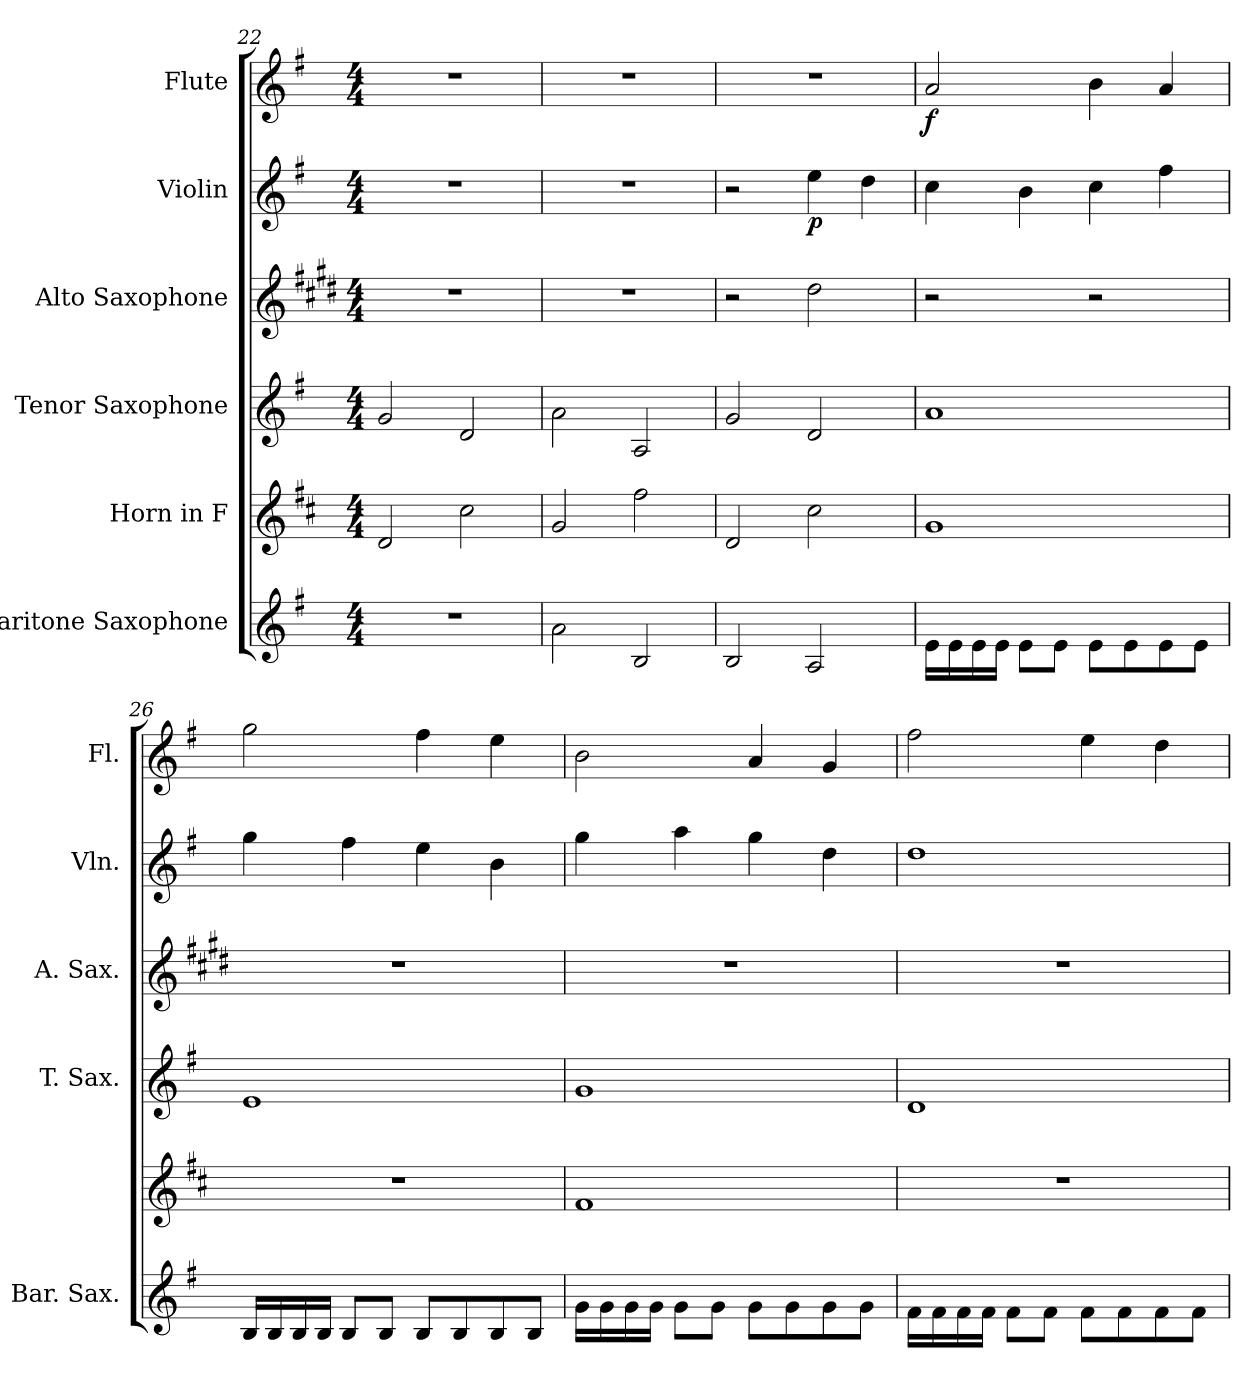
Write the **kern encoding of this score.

**kern	**kern	**kern	**kern	**kern	**dynam	**kern	**dynam
*part6	*part5	*part4	*part3	*part2	*part2	*part1	*part1
*staff6	*staff5	*staff4	*staff3	*staff2	*staff2	*staff1	*staff1
*I"Baritone Saxophone	*I"Horn in F	*I"Tenor Saxophone	*I"Alto Saxophone	*I"Violin	*	*I"Flute	*
*I'Bar. Sax.	*	*I'T. Sax.	*I'A. Sax.	*I'Vln.	*	*I'Fl.	*
*clefG2	*clefG2	*clefG2	*clefG2	*clefG2	*	*clefG2	*
*ITrd12c21	*ITrd4c7	*ITrd8c14	*ITrd5c9	*	*	*	*
*k[f#]	*k[f#]	*k[f#]	*k[f#]	*k[f#]	*	*k[f#]	*
*M4/4	*M4/4	*M4/4	*M4/4	*M4/4	*	*M4/4	*
=22	=22	=22	=22	=22	=22	=22	=22
1r	2G/	2G/	1r	1r	.	1r	.
.	2f#\	2D/	.	.	.	.	.
=23	=23	=23	=23	=23	=23	=23	=23
2A\	2c/	2A\	1r	1r	.	1r	.
2BB/	2b\	2AA/	.	.	.	.	.
=24	=24	=24	=24	=24	=24	=24	=24
2BB/	2G/	2G/	2r	2r	.	1r	.
!	!	!	!	!	!LO:DY:b	!	!
2AA/	2f#\	2D/	2f#\	4ee\	p	.	.
.	.	.	.	4dd\	.	.	.
!!LO:PB:g=z
=25	=25	=25	=25	=25	=25	=25	=25
!	!	!	!	!	!	!	!LO:DY:b
16E\LL	1c	1A	2r	4cc\	.	2a/	f
16E\	.	.	.	.	.	.	.
16E\	.	.	.	.	.	.	.
16E\JJ	.	.	.	.	.	.	.
8E\L	.	.	.	4b\	.	.	.
8E\J	.	.	.	.	.	.	.
8E\L	.	.	2r	4cc\	.	4b\	.
8E\	.	.	.	.	.	.	.
8E\	.	.	.	4ff#\	.	4a/	.
8E\J	.	.	.	.	.	.	.
=26	=26	=26	=26	=26	=26	=26	=26
16BB/LL	1r	1E	1r	4gg\	.	2gg\	.
16BB/	.	.	.	.	.	.	.
16BB/	.	.	.	.	.	.	.
16BB/JJ	.	.	.	.	.	.	.
8BB/L	.	.	.	4ff#\	.	.	.
8BB/J	.	.	.	.	.	.	.
8BB/L	.	.	.	4ee\	.	4ff#\	.
8BB/	.	.	.	.	.	.	.
8BB/	.	.	.	4b\	.	4ee\	.
8BB/J	.	.	.	.	.	.	.
=27	=27	=27	=27	=27	=27	=27	=27
16G\LL	1B	1G	1r	4gg\	.	2b\	.
16G\	.	.	.	.	.	.	.
16G\	.	.	.	.	.	.	.
16G\JJ	.	.	.	.	.	.	.
8G\L	.	.	.	4aa\	.	.	.
8G\J	.	.	.	.	.	.	.
8G\L	.	.	.	4gg\	.	4a/	.
8G\	.	.	.	.	.	.	.
8G\	.	.	.	4dd\	.	4g/	.
8G\J	.	.	.	.	.	.	.
=28	=28	=28	=28	=28	=28	=28	=28
16F#\LL	1r	1D	1r	1dd	.	2ff#\	.
16F#\	.	.	.	.	.	.	.
16F#\	.	.	.	.	.	.	.
16F#\JJ	.	.	.	.	.	.	.
8F#\L	.	.	.	.	.	.	.
8F#\J	.	.	.	.	.	.	.
8F#\L	.	.	.	.	.	4ee\	.
8F#\	.	.	.	.	.	.	.
8F#\	.	.	.	.	.	4dd\	.
8F#\J	.	.	.	.	.	.	.
=	=	=	=	=	=	=	=
*-	*-	*-	*-	*-	*-	*-	*-
